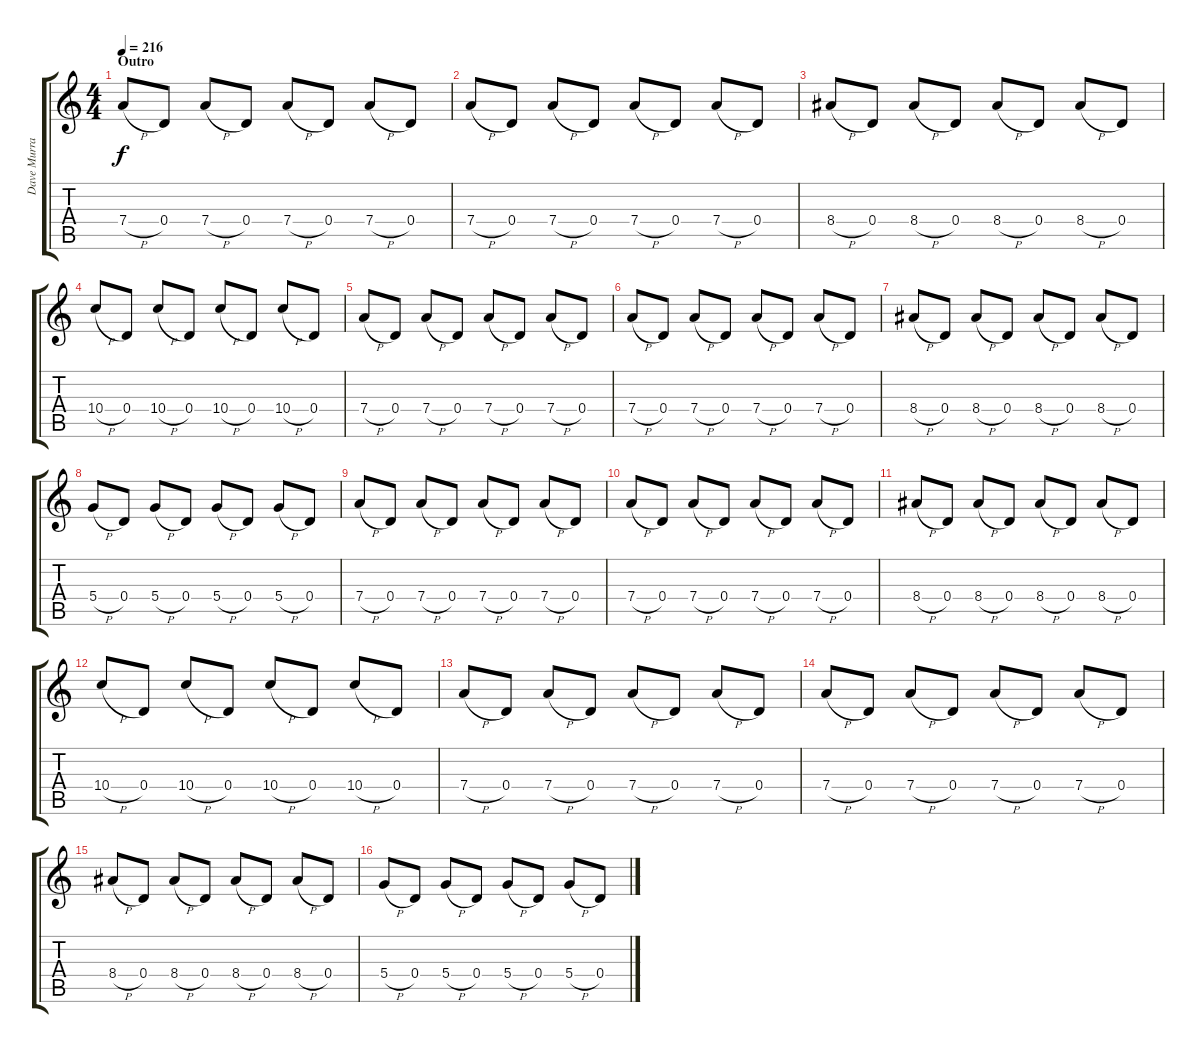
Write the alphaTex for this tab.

\track ("Dave Murray" "Dave Murra") {instrument distortionguitar}
\staff {score tabs}
\tuning (E4 B3 G3 D3 A2 E2) {hide}
\ts (4 4)
\section ("" "Outro")
\tempo 216
\clef g2
\ks c
7.4{h}.8{dy f} 0.4.8 7.4{h}.8 0.4.8 7.4{h}.8 0.4.8 7.4{h}.8 0.4.8 |
7.4{h}.8 0.4.8 7.4{h}.8 0.4.8 7.4{h}.8 0.4.8 7.4{h}.8 0.4.8 |
8.4{h}.8 0.4.8 8.4{h}.8 0.4.8 8.4{h}.8 0.4.8 8.4{h}.8 0.4.8 |
10.4{h}.8 0.4.8 10.4{h}.8 0.4.8 10.4{h}.8 0.4.8 10.4{h}.8 0.4.8 |
7.4{h}.8 0.4.8 7.4{h}.8 0.4.8 7.4{h}.8 0.4.8 7.4{h}.8 0.4.8 |
7.4{h}.8 0.4.8 7.4{h}.8 0.4.8 7.4{h}.8 0.4.8 7.4{h}.8 0.4.8 |
8.4{h}.8 0.4.8 8.4{h}.8 0.4.8 8.4{h}.8 0.4.8 8.4{h}.8 0.4.8 |
5.4{h}.8 0.4.8 5.4{h}.8 0.4.8 5.4{h}.8 0.4.8 5.4{h}.8 0.4.8 |
7.4{h}.8 0.4.8 7.4{h}.8 0.4.8 7.4{h}.8 0.4.8 7.4{h}.8 0.4.8 |
7.4{h}.8 0.4.8 7.4{h}.8 0.4.8 7.4{h}.8 0.4.8 7.4{h}.8 0.4.8 |
8.4{h}.8 0.4.8 8.4{h}.8 0.4.8 8.4{h}.8 0.4.8 8.4{h}.8 0.4.8 |
10.4{h}.8 0.4.8 10.4{h}.8 0.4.8 10.4{h}.8 0.4.8 10.4{h}.8 0.4.8 |
7.4{h}.8 0.4.8 7.4{h}.8 0.4.8 7.4{h}.8 0.4.8 7.4{h}.8 0.4.8 |
7.4{h}.8 0.4.8 7.4{h}.8 0.4.8 7.4{h}.8 0.4.8 7.4{h}.8 0.4.8 |
8.4{h}.8 0.4.8 8.4{h}.8 0.4.8 8.4{h}.8 0.4.8 8.4{h}.8 0.4.8 |
5.4{h}.8 0.4.8 5.4{h}.8 0.4.8 5.4{h}.8 0.4.8 5.4{h}.8 0.4.8
